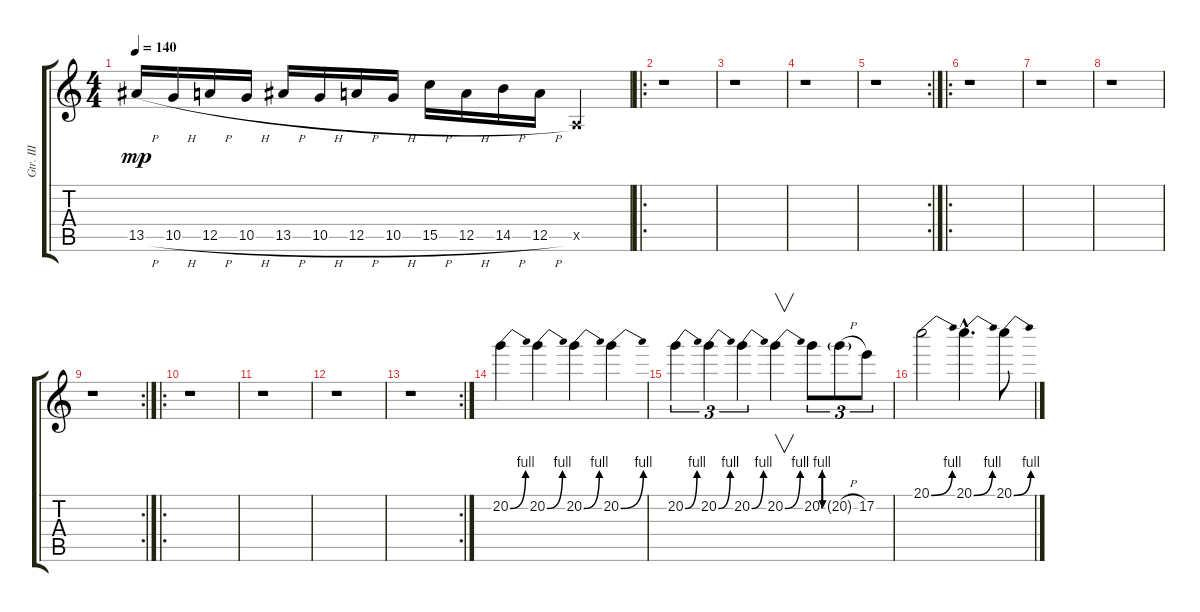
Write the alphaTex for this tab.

\track ("Gtr. III" "Gtr. III") {instrument distortionguitar}
\staff {score tabs}
\tuning (E4 B3 G3 D3 A2 E2) {hide}
\ts (4 4)
\tempo 140
\clef g2
\ks c
13.5{h}.16{dy mp} 10.5{h}.16 12.5{h}.16 10.5{h}.16 13.5{h}.16 10.5{h}.16 12.5{h}.16 10.5{h}.16 15.5{h}.16 12.5{h}.16 14.5{h}.16 12.5{h}.16 0.5{x}.4 |
\ro
r.1 |
r.1 |
r.1 |
\rc 2
r.1 |
\ro
r.1 |
r.1 |
r.1 |
\rc 2
r.1 |
\ro
r.1 |
r.1 |
r.1 |
\rc 2
r.1 |
20.2{be (bend 0 0 60 4)}.4 20.2{be (bend 0 0 60 4)}.4 20.2{be (bend 0 0 60 4)}.4 20.2{be (bend 0 0 60 4)}.4 |
20.2{be (bend 0 0 60 4)}.4{tu (3 2)} 20.2{be (bend 0 0 60 4)}.4{tu (3 2)} 20.2{be (bend 0 0 60 4)}.4{tu (3 2)} 20.2{be (bend 0 0 60 4)}.4{v} 20.2{be (custom 0 0 15 4 30 4 45 0 60 0)}.8{tu (3 2)} 20.2{h g}.8{tu (3 2)} 17.2.8{tu (3 2)} |
20.1{be (bend 0 0 60 4)}.2 20.1{be (bend 0 0 60 4) hac}.4{d} 20.1{be (bend 0 0 60 4)}.8
